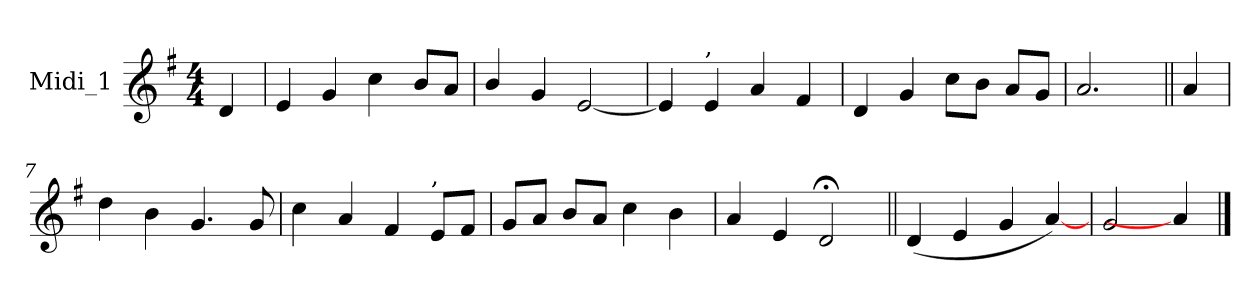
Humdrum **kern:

**kern
*part1
*staff1
*I"Midi_1
*clefG2
*k[f#]
*G:
*M4/4
=
4d
=1
4e
4g
4cc
8bL
8aJ
=2
4b/
4g
[2e
=3
4e]
!LO:TX:a:t=,
4e
4a
4f#
!!LO:LB:g=z
=4
4d
4g
8ccL
8bJ
8aL
8gJ
=5
2.a
=6||
4a
=7
4dd
4b
4.g
8g
=8
4cc
4a
4f#
!LO:TX:a:t=,
8eL
8f#J
!!LO:LB:g=z
=9
8gL
8aJ
8bL
8aJ
4cc
4b
=10
4a
4e
2d;<
=11||
(<4d
4e
4g
[4a)
=12
2g
4a]
==
*-
